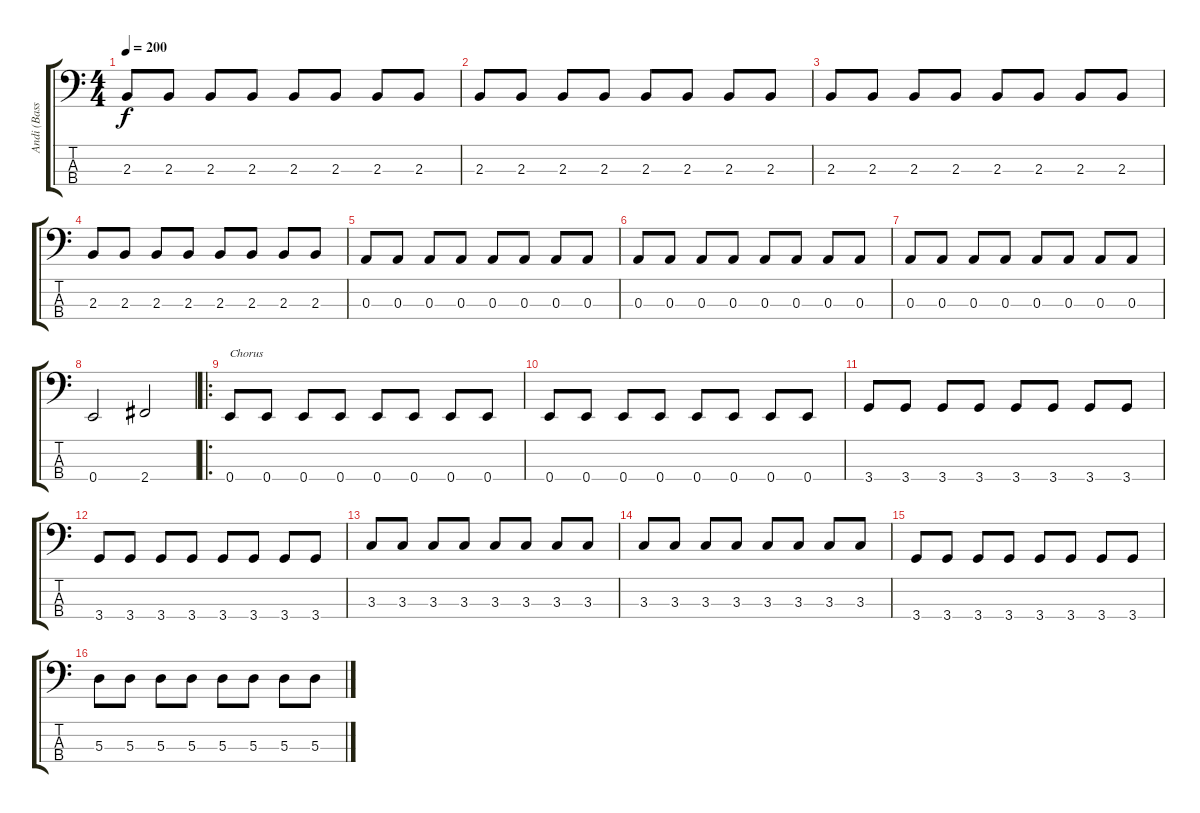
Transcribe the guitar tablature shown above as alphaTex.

\track ("Andi (Bass)" "Andi (Bass") {instrument electricbassfinger}
\staff {score tabs}
\tuning (G2 D2 A1 E1) {hide}
\ts (4 4)
\tempo 200
\clef f4
\ks c
2.3.8{dy f} 2.3.8 2.3.8 2.3.8 2.3.8 2.3.8 2.3.8 2.3.8 |
2.3.8 2.3.8 2.3.8 2.3.8 2.3.8 2.3.8 2.3.8 2.3.8 |
2.3.8 2.3.8 2.3.8 2.3.8 2.3.8 2.3.8 2.3.8 2.3.8 |
2.3.8 2.3.8 2.3.8 2.3.8 2.3.8 2.3.8 2.3.8 2.3.8 |
0.3.8 0.3.8 0.3.8 0.3.8 0.3.8 0.3.8 0.3.8 0.3.8 |
0.3.8 0.3.8 0.3.8 0.3.8 0.3.8 0.3.8 0.3.8 0.3.8 |
0.3.8 0.3.8 0.3.8 0.3.8 0.3.8 0.3.8 0.3.8 0.3.8 |
0.4.2 2.4.2 |
\ro
0.4.8{txt "Chorus"} 0.4.8 0.4.8 0.4.8 0.4.8 0.4.8 0.4.8 0.4.8 |
0.4.8 0.4.8 0.4.8 0.4.8 0.4.8 0.4.8 0.4.8 0.4.8 |
3.4.8 3.4.8 3.4.8 3.4.8 3.4.8 3.4.8 3.4.8 3.4.8 |
3.4.8 3.4.8 3.4.8 3.4.8 3.4.8 3.4.8 3.4.8 3.4.8 |
3.3.8 3.3.8 3.3.8 3.3.8 3.3.8 3.3.8 3.3.8 3.3.8 |
3.3.8 3.3.8 3.3.8 3.3.8 3.3.8 3.3.8 3.3.8 3.3.8 |
3.4.8 3.4.8 3.4.8 3.4.8 3.4.8 3.4.8 3.4.8 3.4.8 |
5.3.8 5.3.8 5.3.8 5.3.8 5.3.8 5.3.8 5.3.8 5.3.8
